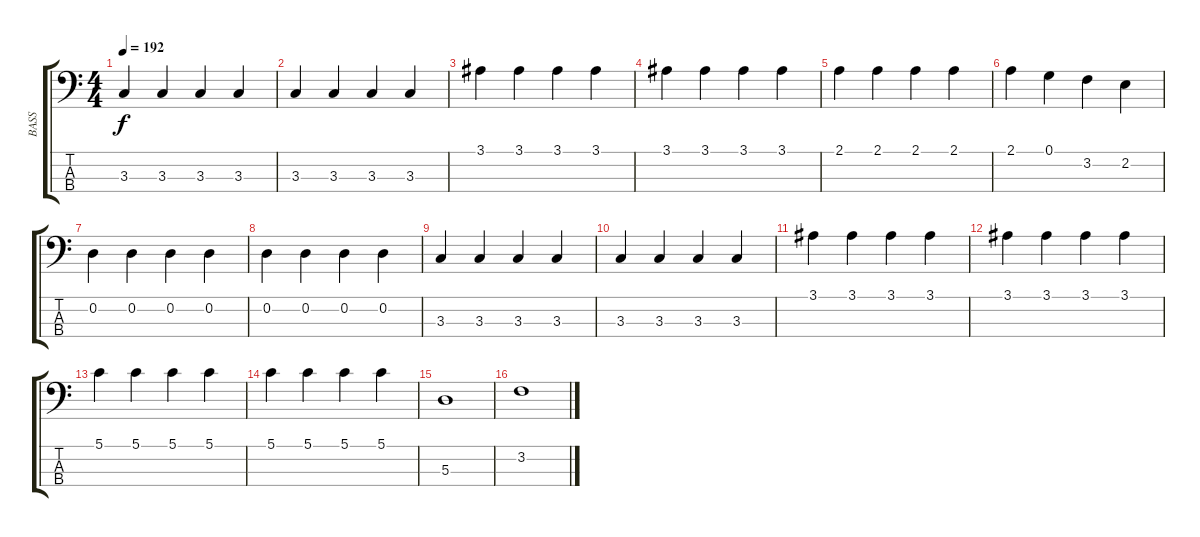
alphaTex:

\track ("     BASS" "     BASS") {instrument fretlessbass}
\staff {score tabs}
\tuning (G2 D2 A1 E1) {hide}
\ts (4 4)
\tempo 192
\clef f4
\ks c
3.3.4{dy f} 3.3.4 3.3.4 3.3.4 |
3.3.4 3.3.4 3.3.4 3.3.4 |
3.1.4 3.1.4 3.1.4 3.1.4 |
3.1.4 3.1.4 3.1.4 3.1.4 |
2.1.4 2.1.4 2.1.4 2.1.4 |
2.1.4 0.1.4 3.2.4 2.2.4 |
0.2.4 0.2.4 0.2.4 0.2.4 |
0.2.4 0.2.4 0.2.4 0.2.4 |
3.3.4 3.3.4 3.3.4 3.3.4 |
3.3.4 3.3.4 3.3.4 3.3.4 |
3.1.4 3.1.4 3.1.4 3.1.4 |
3.1.4 3.1.4 3.1.4 3.1.4 |
5.1.4 5.1.4 5.1.4 5.1.4 |
5.1.4 5.1.4 5.1.4 5.1.4 |
5.3.1 |
3.2.1
